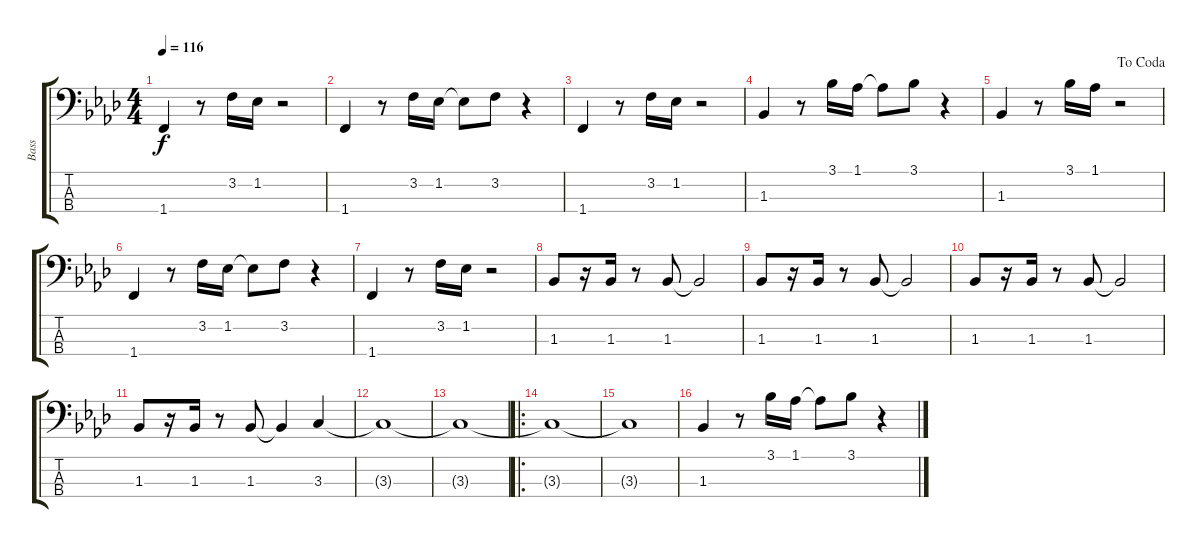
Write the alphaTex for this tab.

\track ("Bass" "Bass") {instrument electricbassfinger}
\staff {score tabs}
\tuning (G2 D2 A1 E1) {hide}
\ts (4 4)
\tempo 116
\clef f4
\ks ab
1.4.4{dy f} r.8 3.2.16 1.2.16 r.2 |
1.4.4 r.8 3.2.16 1.2.16 1.2{t}.8 3.2.8 r.4 |
1.4.4 r.8 3.2.16 1.2.16 r.2 |
1.3.4 r.8 3.1.16 1.1.16 1.1{t}.8 3.1.8 r.4 |
\jump dacoda
1.3.4 r.8 3.1.16 1.1.16 r.2 |
1.4.4 r.8 3.2.16 1.2.16 1.2{t}.8 3.2.8 r.4 |
1.4.4 r.8 3.2.16 1.2.16 r.2 |
1.3.8 r.16 1.3.16 r.8 1.3.8 1.3{t}.2 |
1.3.8 r.16 1.3.16 r.8 1.3.8 1.3{t}.2 |
1.3.8 r.16 1.3.16 r.8 1.3.8 1.3{t}.2 |
1.3.8 r.16 1.3.16 r.8 1.3.8 1.3{t}.4 3.3.4 |
3.3{t}.1 |
3.3{t}.1 |
\ro
3.3{t}.1 |
3.3{t}.1 |
1.3.4 r.8 3.1.16 1.1.16 1.1{t}.8 3.1.8 r.4
